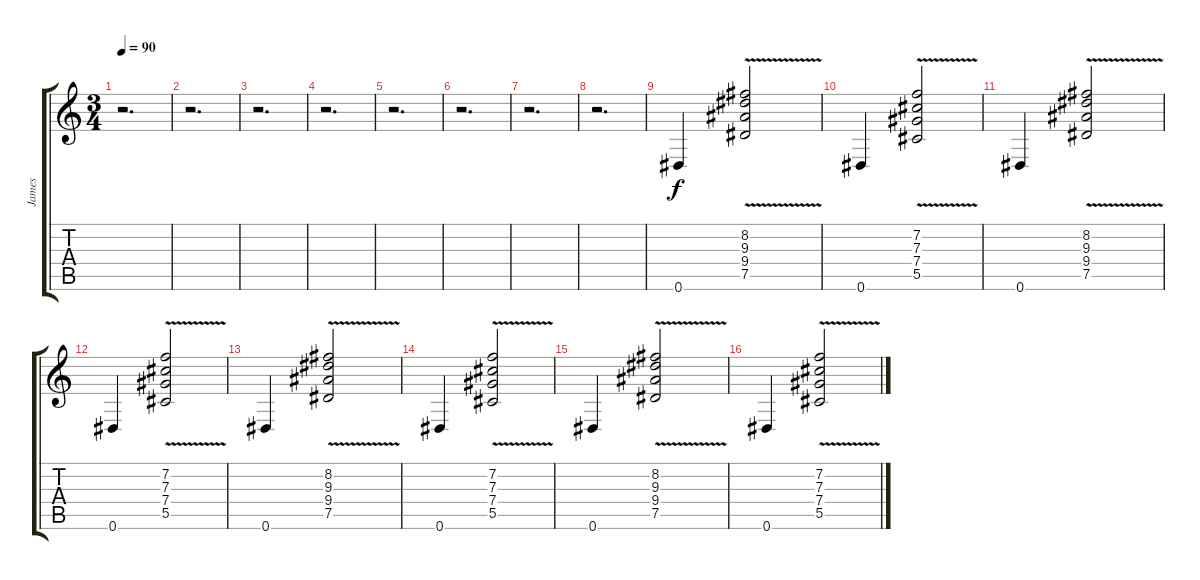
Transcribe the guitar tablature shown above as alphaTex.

\track ("James" "James") {instrument overdrivenguitar}
\staff {score tabs}
\tuning (Eb4 Bb3 Gb3 Db3 Ab2 Eb2) {hide}
\ts (3 4)
\tempo 90
\clef g2
\ks c
r.2{d dy f instrument overdrivenguitar} |
r.2{d} |
r.2{d} |
r.2{d} |
r.2{d} |
r.2{d} |
r.2{d} |
r.2{d} |
0.6.4 (8.2 9.3 9.4 7.5{v}).2 |
0.6.4 (7.2 7.3 7.4 5.5{v}).2 |
0.6.4 (8.2 9.3 9.4 7.5{v}).2 |
0.6.4 (7.2 7.3 7.4 5.5{v}).2 |
0.6.4 (8.2 9.3 9.4 7.5{v}).2 |
0.6.4 (7.2 7.3 7.4 5.5{v}).2 |
0.6.4 (8.2 9.3 9.4 7.5{v}).2 |
0.6.4 (7.2 7.3 7.4 5.5{v}).2
